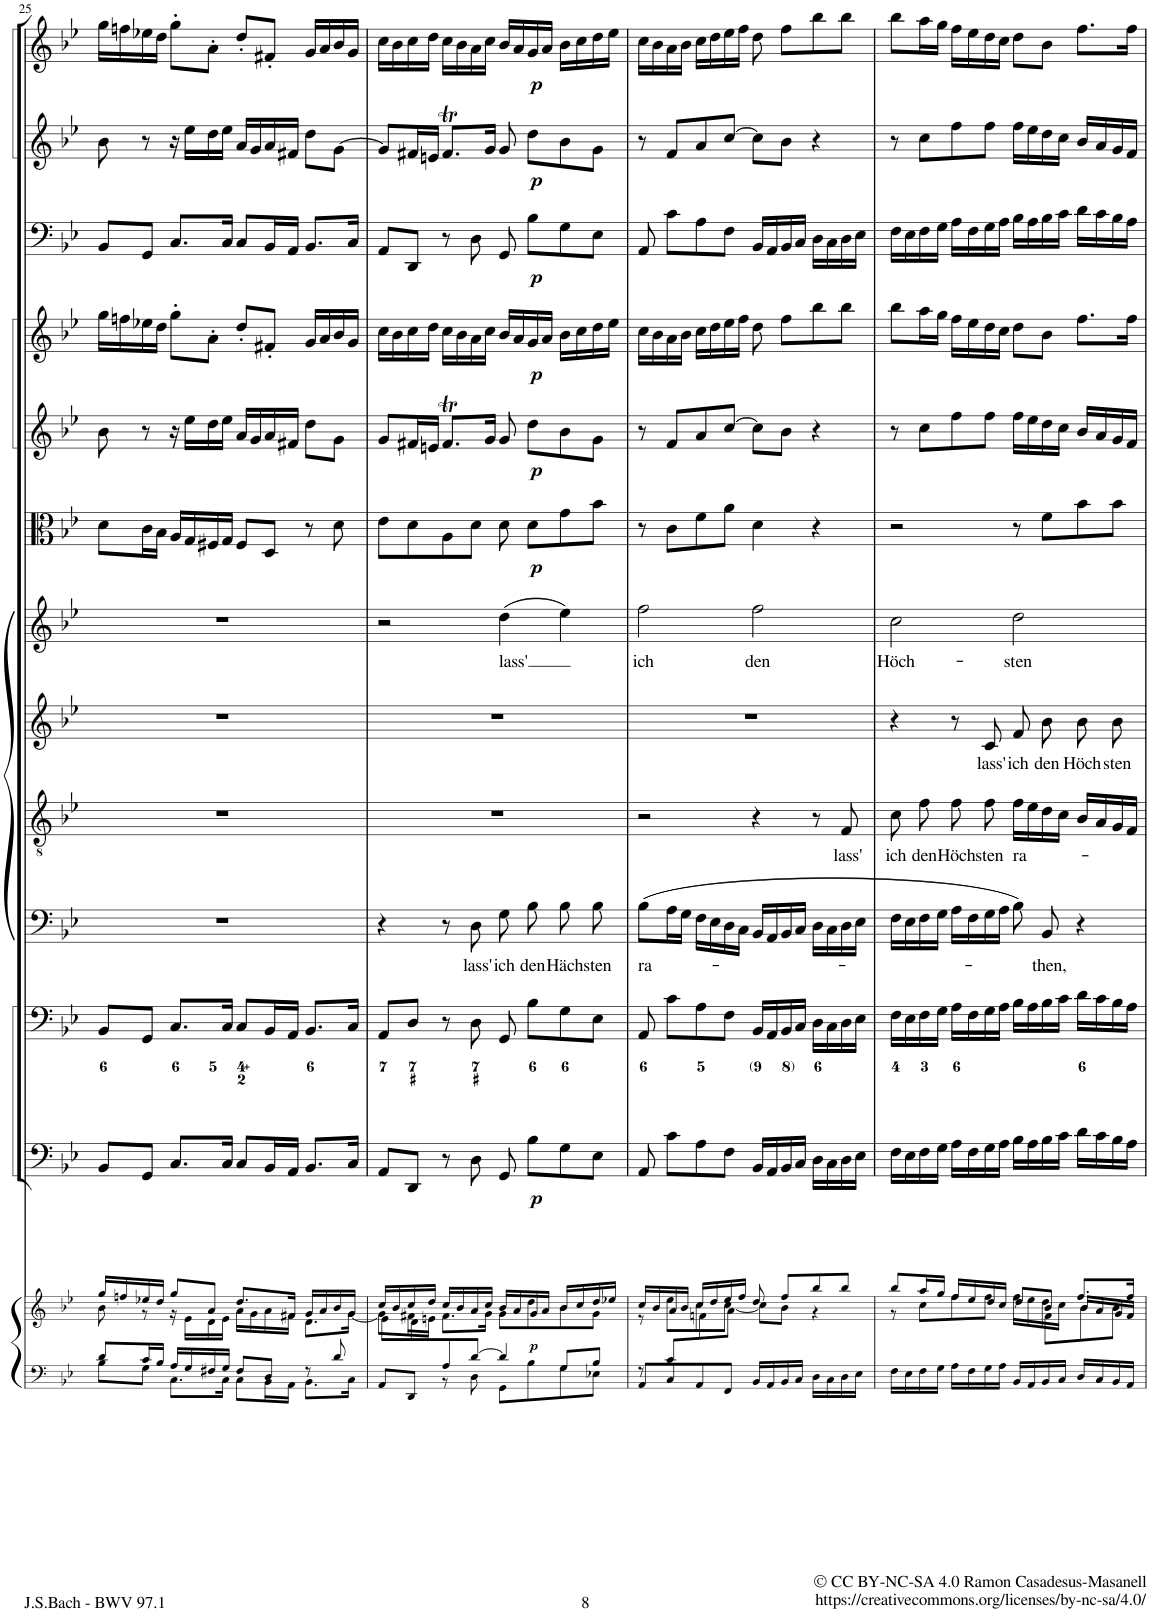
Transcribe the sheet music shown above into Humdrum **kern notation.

**kern	**kern	**kern	**kern	**kern	**text	**kern	**text	**kern	**text	**kern	**text	**kern	**kern	**kern	**kern	**kern	**kern
*part13	*part13	*part12	*part11	*part10	*part10	*part9	*part9	*part8	*part8	*part7	*part7	*part6	*part5	*part4	*part3	*part2	*part1
*staff14	*staff13	*staff12	*staff11	*staff10	*staff10	*staff9	*staff9	*staff8	*staff8	*staff7	*staff7	*staff6	*staff5	*staff4	*staff3	*staff2	*staff1
*I"Piano reduction	*	*I"Violoncello  e Violone	*I"Organo	*I"Basso	*	*I"Tenore	*	*I"Alto	*	*I"Soprano	*	*I"Viola	*I"Violino II	*I"Violino I	*I"Fagotti	*I"Oboe II	*I"Oboe I
*I'Pno	*	*	*	*	*	*	*	*	*	*	*	*	*	*	*	*I'Ob	*I'Ob
!!LO:PB:g=z
*clefF4	*clefG2	*clefF4	*clefF4	*clefF4	*	*clefGv2	*	*clefG2	*	*clefG2	*	*clefC3	*clefG2	*clefG2	*clefF4	*clefG2	*clefG2
*k[b-e-]	*k[b-e-]	*k[b-e-]	*k[b-e-]	*k[b-e-]	*	*k[b-e-]	*	*k[b-e-]	*	*k[b-e-]	*	*k[b-e-]	*k[b-e-]	*k[b-e-]	*k[b-e-]	*k[b-e-]	*k[b-e-]
*M4/4	*M4/4	*M4/4	*M4/4	*M4/4	*	*M4/4	*	*M4/4	*	*M4/4	*	*M4/4	*M4/4	*M4/4	*M4/4	*M4/4	*M4/4
*met(c)	*met(c)	*met(c)	*met(c)	*met(c)	*	*met(c)	*	*met(c)	*	*met(c)	*	*met(c)	*met(c)	*met(c)	*met(c)	*met(c)	*met(c)
=25	=25	=25	=25	=25	=25	=25	=25	=25	=25	=25	=25	=25	=25	=25	=25	=25	=25
*^	*^	*	*	*	*	*	*	*	*	*	*	*	*	*	*	*	*
8d/L	8B-\L	16gg/LL	8b-\	8BB-/L	8BB-/L	1r	.	1r	.	1r	.	1r	.	8d\L	8b-\	16gg\LL	8BB-/L	8b-\	16gg\LL
.	.	16ffn/	.	.	.	.	.	.	.	.	.	.	.	.	.	16ffn\	.	.	16ffn\
16c/L	8G\J	16ee-X/	8r	8GG/J	8GG/J	.	.	.	.	.	.	.	.	16c\L	8r	16ee-X\	8GG/J	8r	16ee-X\
16B-/JJ	.	16dd/JJ	.	.	.	.	.	.	.	.	.	.	.	16B-\JJ	.	16dd\JJ	.	.	16dd\JJ
16A/LL	8.C\L	8gg/L	16r	8.C/L	8.C/L	.	.	.	.	.	.	.	.	16A/LL	16r	8gg'\L	8.C/L	16r	8gg'\L
16G/	.	.	16e-\LL	.	.	.	.	.	.	.	.	.	.	16G/	16ee-\LL	.	.	16ee-\LL	.
16F#X/	.	8a/J	16d\	.	.	.	.	.	.	.	.	.	.	16F#X/	16dd\	8a'\J	.	16dd\	8a'\J
16G/JJ	16C\Jk	.	16e-\JJ	16C/Jk	16C/Jk	.	.	.	.	.	.	.	.	16G/JJ	16ee-\JJ	.	16C/Jk	16ee-\JJ	.
8F#/L	8C\L	8.dd/L	16a\LL	8C/L	8C/L	.	.	.	.	.	.	.	.	8F#/L	16a/LL	8dd'/L	8C/L	16a/LL	8dd'/L
.	.	.	16g\	.	.	.	.	.	.	.	.	.	.	.	16g/	.	.	16g/	.
8D/J	16BB-\L	.	16a\	16BB-/L	16BB-/L	.	.	.	.	.	.	.	.	8D/J	16a/	8f#X'/J	16BB-/L	16a/	8f#X'/J
.	16AA\JJ	16f#X/Jk	16f#\JJ	16AA/JJ	16AA/JJ	.	.	.	.	.	.	.	.	.	16f#X/JJ	.	16AA/JJ	16f#X/JJ	.
8r	8.BB-\L	16g/LL	8.d\L	8.BB-/L	8.BB-/L	.	.	.	.	.	.	.	.	8r	8dd\L	16g/LL	8.BB-/L	8dd\L	16g/LL
.	.	16a/	.	.	.	.	.	.	.	.	.	.	.	.	.	16a/	.	.	16a/
8d/	.	16b-/	.	.	.	.	.	.	.	.	.	.	.	8d\	8g\J	16b-/	.	[8g\J	16b-/
.	16C\Jk	16g/JJ	[16g\Jk	16C/Jk	16C/Jk	.	.	.	.	.	.	.	.	.	.	16g/JJ	16C/Jk	.	16g/JJ
=26	=26	=26	=26	=26	=26	=26	=26	=26	=26	=26	=26	=26	=26	=26	=26	=26	=26	=26	=26
*	*	*	*^	*	*	*	*	*	*	*	*	*	*	*	*	*	*	*	*
4ryy	8AA/L	16cc/LL	8g\L]	8e-\L	8AA/L	8AA/L	4r	.	1r	.	1r	.	2r	.	8e-\L	8g/L	16cc\LL	8AA/L	8g/L]	16cc\LL
.	.	16b-/	.	.	.	.	.	.	.	.	.	.	.	.	.	.	16b-\	.	.	16b-\
.	8DD/J	16cc/	16f#X\L	8d\	8DD/J	8D/J	.	.	.	.	.	.	.	.	8d\	16f#X/L	16cc\	8DD/J	16f#X/L	16cc\
.	.	16dd/JJ	16en\JJ	.	.	.	.	.	.	.	.	.	.	.	.	16en/JJ	16dd\JJ	.	16en/JJ	16dd\JJ
8A/	8r	16cc/LL	8.f#\L	2.ryy	8r	8r	8r	.	.	.	.	.	.	.	8A\	8.f#t/L	16cc\LL	8r	8.f#t/L	16cc\LL
.	.	16b-/	.	.	.	.	.	.	.	.	.	.	.	.	.	.	16b-\	.	.	16b-\
!	!	!	!	!	!	!	!	!LO:LY:b	!	!	!	!	!	!	!	!	!	!	!	!
[8d/J	8D\	16a/	.	.	8D\	8D\	8D\	lass'	.	.	.	.	.	.	8d\J	.	16a\	8D\	.	16a\
.	.	16cc/JJ	16g\Jk	.	.	.	.	.	.	.	.	.	.	.	.	16g/Jk	16cc\JJ	.	16g/Jk	16cc\JJ
!	!	!	!	!	!	!	!	!LO:LY:b	!	!	!	!	!	!LO:LY:b	!	!	!	!	!	!
4d/]	8GG\L	16b-/LL	8g\L	.	8GG/	8GG/	8G\	ich	.	.	.	.	(4dd\	lass'	8d\	8g/	16b-/LL	8GG/	8g/	16b-/LL
.	.	16a/	.	.	.	.	.	.	.	.	.	.	.	.	.	.	16a/	.	.	16a/
!	!	!	!	!	!	!	!	!LO:LY:b	!	!	!	!	!	!	!	!	!	!	!	!
.	8B-\	16g/	8dd\	.	8B-\L	8B-\L	8B-\	den	.	.	.	.	.	.	8d\L	8dd\L	16g/	8B-\L	8dd\L	16g/
.	.	16a/JJ	.	.	.	.	.	.	.	.	.	.	.	.	.	.	16a/JJ	.	.	16a/JJ
!	!	!	!	!	!	!	!	!LO:LY:b	!	!	!	!	!	!	!	!	!	!	!	!
8G/L	8G\	16b-/LL	8b-\	.	8G\	8G\	8B-\	Häch-	.	.	.	.	4ee-\)	.	8g\	8b-\	16b-\LL	8G\	8b-\	16b-\LL
.	.	16cc/	.	.	.	.	.	.	.	.	.	.	.	.	.	.	16cc\	.	.	16cc\
!	!	!	!	!	!	!	!	!LO:LY:b	!	!	!	!	!	!	!	!	!	!	!	!
8B-/J	8E-X\J	16dd/	8g\J	.	8E-\J	8E-\J	8B-\	-sten	.	.	.	.	.	.	8b-\J	8g\J	16dd\	8E-\J	8g\J	16dd\
.	.	16ee-X/JJ	.	.	.	.	.	.	.	.	.	.	.	.	.	.	16ee-\JJ	.	.	16ee-\JJ
=27	=27	=27	=27	=27	=27	=27	=27	=27	=27	=27	=27	=27	=27	=27	=27	=27	=27	=27	=27	=27
!	!	!	!	!	!	!	!	!LO:LY:b	!	!	!	!	!	!LO:LY:b	!	!	!	!	!	!
8r	8AA/L	16cc/LL	8r	4ryy	8AA/	8AA/	(8B-\L	ra-	2r	.	1r	.	2ff\	ich	8r	8r	16cc\LL	8AA/	8r	16cc\LL
.	.	16b-/	.	.	.	.	.	.	.	.	.	.	.	.	.	.	16b-\	.	.	16b-\
8c/L	8C/	16a/	8ee-\L	.	8c\L	8c\L	16A\L	.	.	.	.	.	.	.	8c\L	8f/L	16a\	8c\L	8f/L	16a\
.	.	16b-/JJ	.	.	.	.	16G\JJ	.	.	.	.	.	.	.	.	.	16b-\JJ	.	.	16b-\JJ
4ryy	8AA/	16cc/LL	8cc\	8fn\	8A\	8A\	16F\LL	.	.	.	.	.	.	.	8f\	8a/	16cc\LL	8A\	8a/	16cc\LL
.	.	16dd/	.	.	.	.	16E-\	.	.	.	.	.	.	.	.	.	16dd\	.	.	16dd\
.	8FF/J	16ee-/	[8cc\J	8a\J	8F\J	8F\J	16D\	.	.	.	.	.	.	.	8a\J	[8cc/J	16ee-\	8F\J	[8cc/J	16ee-\
.	.	16ff/JJ	.	.	.	.	16C\JJ	.	.	.	.	.	.	.	.	.	16ff\JJ	.	.	16ff\JJ
!	!	!	!	!	!	!	!	!	!	!	!	!	!	!LO:LY:b	!	!	!	!	!	!
2ryy	16BB-/LL	8dd/	8cc\L]	2ryy	16BB-/LL	16BB-/LL	16BB-/LL	.	4r	.	.	.	2ff\	den	4d\	8cc\L]	8dd\	16BB-/LL	8cc\L]	8dd\
.	16AA/	.	.	.	16AA/	16AA/	16AA/	.	.	.	.	.	.	.	.	.	.	16AA/	.	.
.	16BB-/	8ff/L	8b-\J	.	16BB-/	16BB-/	16BB-/	.	.	.	.	.	.	.	.	8b-\J	8ff\L	16BB-/	8b-\J	8ff\L
.	16C/JJ	.	.	.	16C/JJ	16C/JJ	16C/JJ	.	.	.	.	.	.	.	.	.	.	16C/JJ	.	.
.	16D\LL	8bb-/	4r	.	16D\LL	16D\LL	16D\LL	.	8r	.	.	.	.	.	4r	4r	8bb-\	16D\LL	4r	8bb-\
.	16C\	.	.	.	16C\	16C\	16C\	.	.	.	.	.	.	.	.	.	.	16C\	.	.
!	!	!	!	!	!	!	!	!	!	!LO:LY:b	!	!	!	!	!	!	!	!	!	!
.	16D\	8bb-/J	.	.	16D\	16D\	16D\	.	8F/	lass'	.	.	.	.	.	.	8bb-\J	16D\	.	8bb-\J
.	16E-\JJ	.	.	.	16E-\JJ	16E-\JJ	16E-\JJ	.	.	.	.	.	.	.	.	.	.	16E-\JJ	.	.
=28	=28	=28	=28	=28	=28	=28	=28	=28	=28	=28	=28	=28	=28	=28	=28	=28	=28	=28	=28	=28
!	!	!	!	!	!	!	!	!	!	!LO:LY:b	!	!	!	!LO:LY:b	!	!	!	!	!	!
*v	*v	*	*	*	*	*	*	*	*	*	*	*	*	*	*	*	*	*	*	*
16F\LL	8bb-/L	8r	2ryy	16F\LL	16F\LL	16F\LL	.	8c\	ich	4r	.	2cc\	Höch-	2r	8r	8bb-\L	16F\LL	8r	8bb-\L
16E-\	.	.	.	16E-\	16E-\	16E-\	.	.	.	.	.	.	.	.	.	.	16E-\	.	.
!	!	!	!	!	!	!	!	!	!LO:LY:b	!	!	!	!	!	!	!	!	!	!
16F\	16aa/L	8cc\L	.	16F\	16F\	16F\	.	8f\	den	.	.	.	.	.	8cc\L	16aa\L	16F\	8cc\L	16aa\L
16G\JJ	16gg/JJ	.	.	16G\JJ	16G\JJ	16G\JJ	.	.	.	.	.	.	.	.	.	16gg\JJ	16G\JJ	.	16gg\JJ
!	!	!	!	!	!	!	!	!	!LO:LY:b	!	!	!	!	!	!	!	!	!	!
16A\LL	16ff/LL	8ff\	.	16A\LL	16A\LL	16A\LL	.	8f\	Höch-	8r	.	.	.	.	8ff\	16ff\LL	16A\LL	8ff\	16ff\LL
16F\	16ee-/	.	.	16F\	16F\	16F\	.	.	.	.	.	.	.	.	.	16ee-\	16F\	.	16ee-\
!	!	!	!	!	!	!	!	!	!LO:LY:b	!	!LO:LY:b	!	!	!	!	!	!	!	!
16G\	16dd/	8ff\J	.	16G\	16G\	16G\	.	8f\	-sten	8c/	lass'	.	.	.	8ff\J	16dd\	16G\	8ff\J	16dd\
16A\JJ	16cc/JJ	.	.	16A\JJ	16A\JJ	16A\JJ	.	.	.	.	.	.	.	.	.	16cc\JJ	16A\JJ	.	16cc\JJ
!	!	!	!	!	!	!	!	!	!LO:LY:b	!	!LO:LY:b	!	!LO:LY:b	!	!	!	!	!	!
16BB-/LL	8dd/L	16ff\LL	8r	16B-\LL	16B-\LL	8B-\)	.	16f\LL	ra-	8f/L	ich	2dd\	-sten	8r	16ff\LL	8dd\L	16B-\LL	16ff\LL	8dd\L
16AA/	.	16ee-\	.	16A\	16A\	.	.	16e-\	.	.	.	.	.	.	16ee-\	.	16A\	16ee-\	.
!	!	!	!	!	!	!	!LO:LY:b	!	!	!	!LO:LY:b	!	!	!	!	!	!	!	!
16BB-/	8b-/J	16dd\	8f\L	16B-\	16B-\	8BB-/	-then,	16d\	.	8b-/J	den	.	.	8f\L	16dd\	8b-\J	16B-\	16dd\	8b-\J
16C/JJ	.	16cc\JJ	.	16c\JJ	16c\JJ	.	.	16c\JJ	.	.	.	.	.	.	16cc\JJ	.	16c\JJ	16cc\JJ	.
!	!	!	!	!	!	!	!	!	!	!	!LO:LY:b	!	!	!	!	!	!	!	!
16D/LL	8.ff/L	16b-/LL	8b-\	16d\LL	16d\LL	4r	.	16B-/LL	.	8b-\L	Höch-	.	.	8b-\	16b-/LL	8.ff\L	16d\LL	16b-/LL	8.ff\L
16C/	.	16a/	.	16c\	16c\	.	.	16A/	.	.	.	.	.	.	16a/	.	16c\	16a/	.
!	!	!	!	!	!	!	!	!	!	!	!LO:LY:b	!	!	!	!	!	!	!	!
16BB-/	.	16g/	8b-\J	16B-\	16B-\	.	.	16G/	.	8b-\J	-sten	.	.	8b-\J	16g/	.	16B-\	16g/	.
16AA/JJ	16ff/Jk	16f/JJ	.	16A\JJ	16A\JJ	.	.	16F/JJ	.	.	.	.	.	.	16f/JJ	16ff\Jk	16A\JJ	16f/JJ	16ff\Jk
*	*v	*v	*v	*	*	*	*	*	*	*	*	*	*	*	*	*	*	*	*
=	=	=	=	=	=	=	=	=	=	=	=	=	=	=	=	=	=
*-	*-	*-	*-	*-	*-	*-	*-	*-	*-	*-	*-	*-	*-	*-	*-	*-	*-
